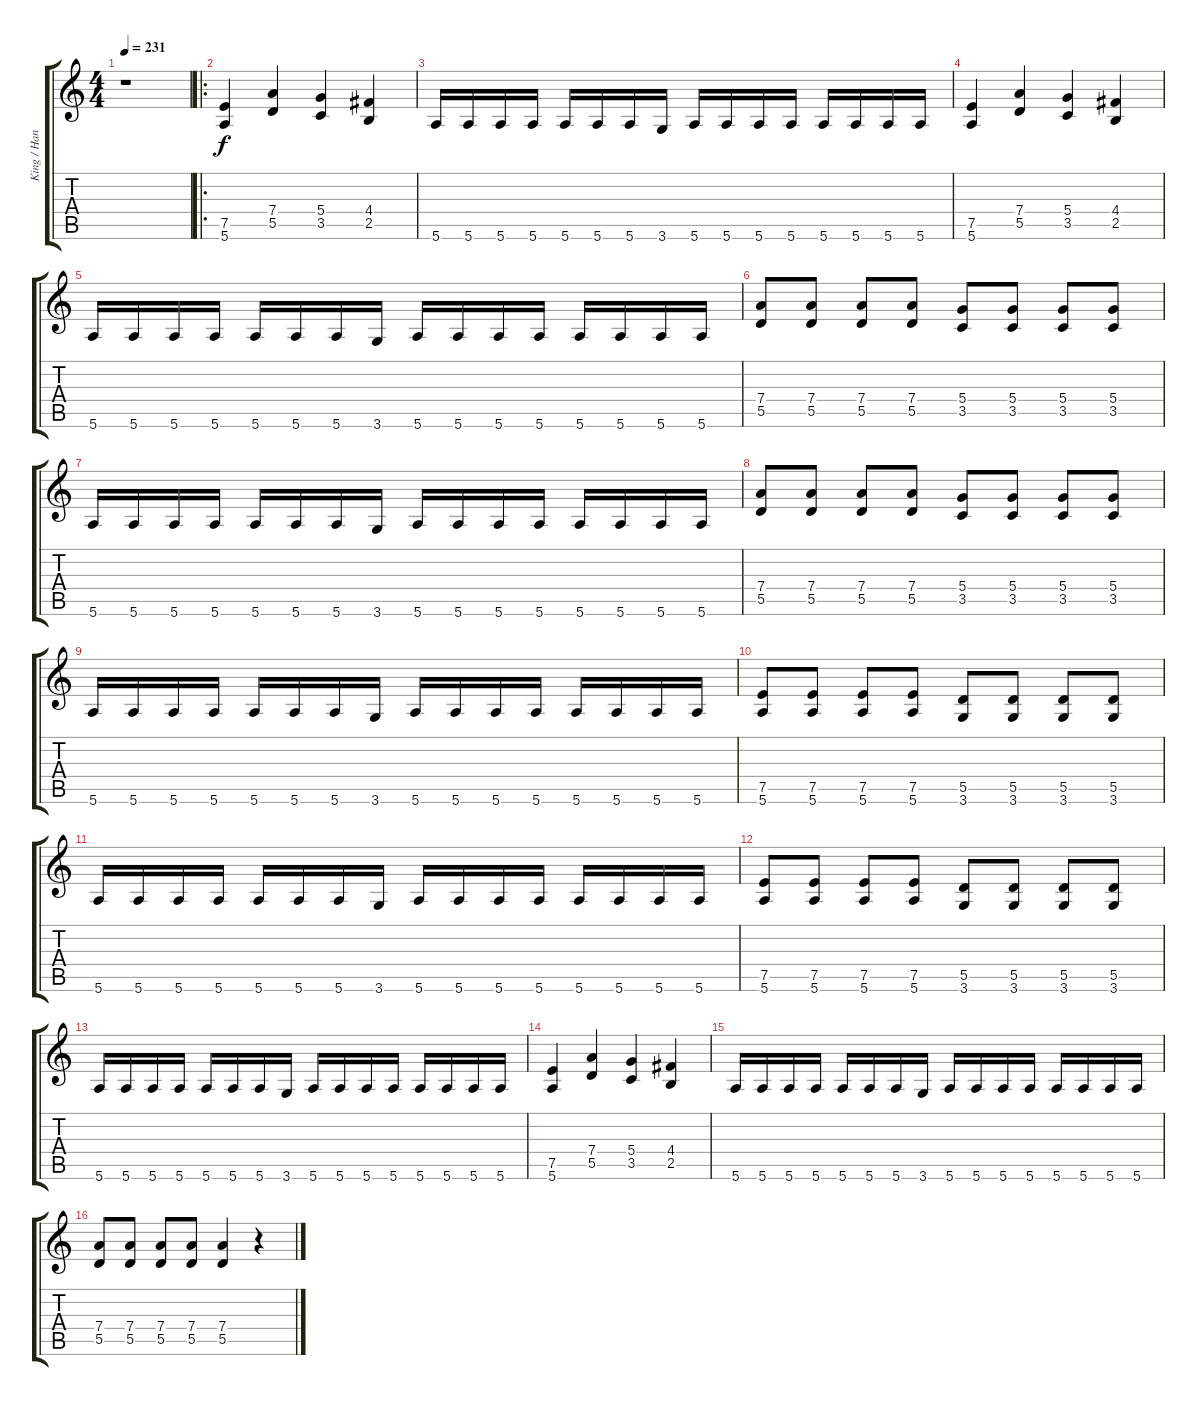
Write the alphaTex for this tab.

\track ("King / Hanneman" "King / Han") {instrument distortionguitar}
\staff {score tabs}
\tuning (E4 B3 G3 D3 A2 E2) {hide}
\ts (4 4)
\tempo 231
\clef g2
\ks c
r.1{dy f instrument distortionguitar} |
\ro
(7.5 5.6).4 (7.4 5.5).4 (5.4 3.5).4 (4.4 2.5).4 |
5.6.16 5.6.16 5.6.16 5.6.16 5.6.16 5.6.16 5.6.16 3.6.16 5.6.16 5.6.16 5.6.16 5.6.16 5.6.16 5.6.16 5.6.16 5.6.16 |
(7.5 5.6).4 (7.4 5.5).4 (5.4 3.5).4 (4.4 2.5).4 |
5.6.16 5.6.16 5.6.16 5.6.16 5.6.16 5.6.16 5.6.16 3.6.16 5.6.16 5.6.16 5.6.16 5.6.16 5.6.16 5.6.16 5.6.16 5.6.16 |
(7.4 5.5).8 (7.4 5.5).8 (7.4 5.5).8 (7.4 5.5).8 (5.4 3.5).8 (5.4 3.5).8 (5.4 3.5).8 (5.4 3.5).8 |
5.6.16 5.6.16 5.6.16 5.6.16 5.6.16 5.6.16 5.6.16 3.6.16 5.6.16 5.6.16 5.6.16 5.6.16 5.6.16 5.6.16 5.6.16 5.6.16 |
(7.4 5.5).8 (7.4 5.5).8 (7.4 5.5).8 (7.4 5.5).8 (5.4 3.5).8 (5.4 3.5).8 (5.4 3.5).8 (5.4 3.5).8 |
5.6.16 5.6.16 5.6.16 5.6.16 5.6.16 5.6.16 5.6.16 3.6.16 5.6.16 5.6.16 5.6.16 5.6.16 5.6.16 5.6.16 5.6.16 5.6.16 |
(7.5 5.6).8 (7.5 5.6).8 (7.5 5.6).8 (7.5 5.6).8 (5.5 3.6).8 (5.5 3.6).8 (5.5 3.6).8 (5.5 3.6).8 |
5.6.16 5.6.16 5.6.16 5.6.16 5.6.16 5.6.16 5.6.16 3.6.16 5.6.16 5.6.16 5.6.16 5.6.16 5.6.16 5.6.16 5.6.16 5.6.16 |
(7.5 5.6).8 (7.5 5.6).8 (7.5 5.6).8 (7.5 5.6).8 (5.5 3.6).8 (5.5 3.6).8 (5.5 3.6).8 (5.5 3.6).8 |
5.6.16 5.6.16 5.6.16 5.6.16 5.6.16 5.6.16 5.6.16 3.6.16 5.6.16 5.6.16 5.6.16 5.6.16 5.6.16 5.6.16 5.6.16 5.6.16 |
(7.5 5.6).4 (7.4 5.5).4 (5.4 3.5).4 (4.4 2.5).4 |
5.6.16 5.6.16 5.6.16 5.6.16 5.6.16 5.6.16 5.6.16 3.6.16 5.6.16 5.6.16 5.6.16 5.6.16 5.6.16 5.6.16 5.6.16 5.6.16 |
(7.4 5.5).8 (7.4 5.5).8 (7.4 5.5).8 (7.4 5.5).8 (7.4 5.5).4 r.4
